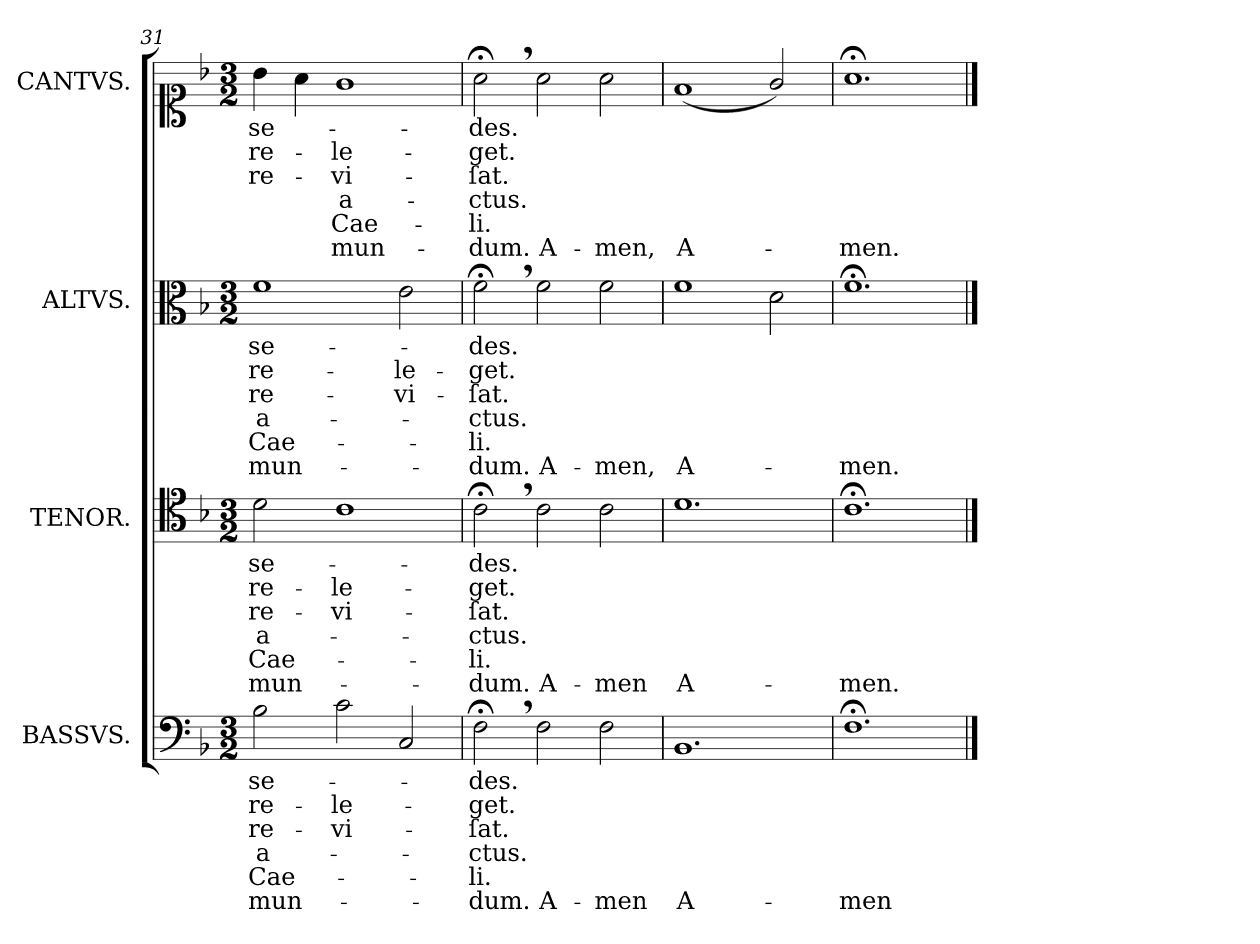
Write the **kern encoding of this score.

**kern	**text	**text	**text	**text	**text	**text	**kern	**text	**text	**text	**text	**text	**text	**kern	**text	**text	**text	**text	**text	**text	**kern	**text	**text	**text	**text	**text	**text
*part4	*part4	*part4	*part4	*part4	*part4	*part4	*part3	*part3	*part3	*part3	*part3	*part3	*part3	*part2	*part2	*part2	*part2	*part2	*part2	*part2	*part1	*part1	*part1	*part1	*part1	*part1	*part1
*staff4	*staff4	*staff4	*staff4	*staff4	*staff4	*staff4	*staff3	*staff3	*staff3	*staff3	*staff3	*staff3	*staff3	*staff2	*staff2	*staff2	*staff2	*staff2	*staff2	*staff2	*staff1	*staff1	*staff1	*staff1	*staff1	*staff1	*staff1
*I"BASSVS.	*	*	*	*	*	*	*I"TENOR.	*	*	*	*	*	*	*I"ALTVS.	*	*	*	*	*	*	*I"CANTVS.	*	*	*	*	*	*
*I'B	*	*	*	*	*	*	*I'T	*	*	*	*	*	*	*I'A	*	*	*	*	*	*	*I'S	*	*	*	*	*	*
*clefF4	*	*	*	*	*	*	*clefC4	*	*	*	*	*	*	*clefC3	*	*	*	*	*	*	*clefC1	*	*	*	*	*	*
*k[b-]	*	*	*	*	*	*	*k[b-]	*	*	*	*	*	*	*k[b-]	*	*	*	*	*	*	*k[b-]	*	*	*	*	*	*
*M3/2	*	*	*	*	*	*	*M3/2	*	*	*	*	*	*	*M3/2	*	*	*	*	*	*	*M3/2	*	*	*	*	*	*
=31	=31	=31	=31	=31	=31	=31	=31	=31	=31	=31	=31	=31	=31	=31	=31	=31	=31	=31	=31	=31	=31	=31	=31	=31	=31	=31	=31
2B-\	se-	re-	re-	a-	Cae-	mun-	2d\	se-	re-	re-	a-	Cae-	mun-	1f	se-	re-	re-	a-	Cae-	mun-	4b-\	se-	re-	re-	.	.	.
.	.	.	.	.	.	.	.	.	.	.	.	.	.	.	.	.	.	.	.	.	4a\	.	.	.	.	.	.
2c\	.	-le-	-vi-	.	.	.	1c	.	-le-	-vi-	.	.	.	.	.	.	.	.	.	.	1g	.	-le-	-vi-	a-	Cae-	mun-
2C/	.	.	.	.	.	.	.	.	.	.	.	.	.	2e\	.	-le-	-vi-	.	.	.	.	.	.	.	.	.	.
=32	=32	=32	=32	=32	=32	=32	=32	=32	=32	=32	=32	=32	=32	=32	=32	=32	=32	=32	=32	=32	=32	=32	=32	=32	=32	=32	=32
2F;<,\	-des.	-get.	-ſat.	-ctus.	-li.	-dum.	2c;<,\	-des.	-get.	-ſat.	-ctus.	-li.	-dum.	2f;<,\	-des.	-get.	-ſat.	-ctus.	-li.	-dum.	2a;<,\	-des.	-get.	-ſat.	-ctus.	-li.	-dum.
2F\	.	.	.	.	.	A-	2c\	.	.	.	.	.	A-	2f\	.	.	.	.	.	A-	2a\	.	.	.	.	.	A-
2F\	.	.	.	.	.	men	2c\	.	.	.	.	.	men	2f\	.	.	.	.	.	-men,	2a\	.	.	.	.	.	-men,
=33	=33	=33	=33	=33	=33	=33	=33	=33	=33	=33	=33	=33	=33	=33	=33	=33	=33	=33	=33	=33	=33	=33	=33	=33	=33	=33	=33
1.BB-	.	.	.	.	.	A-	1.d	.	.	.	.	.	A-	1f	.	.	.	.	.	A-	(1f	.	.	.	.	.	A-
.	.	.	.	.	.	.	.	.	.	.	.	.	.	2d\	.	.	.	.	.	.	2g/)	.	.	.	.	.	.
=34	=34	=34	=34	=34	=34	=34	=34	=34	=34	=34	=34	=34	=34	=34	=34	=34	=34	=34	=34	=34	=34	=34	=34	=34	=34	=34	=34
1.F;<	.	.	.	.	.	-men	1.c;<	.	.	.	.	.	-men.	1.f;<	.	.	.	.	.	-men.	1.a;<	.	.	.	.	.	-men.
==	==	==	==	==	==	==	==	==	==	==	==	==	==	==	==	==	==	==	==	==	==	==	==	==	==	==	==
*-	*-	*-	*-	*-	*-	*-	*-	*-	*-	*-	*-	*-	*-	*-	*-	*-	*-	*-	*-	*-	*-	*-	*-	*-	*-	*-	*-
